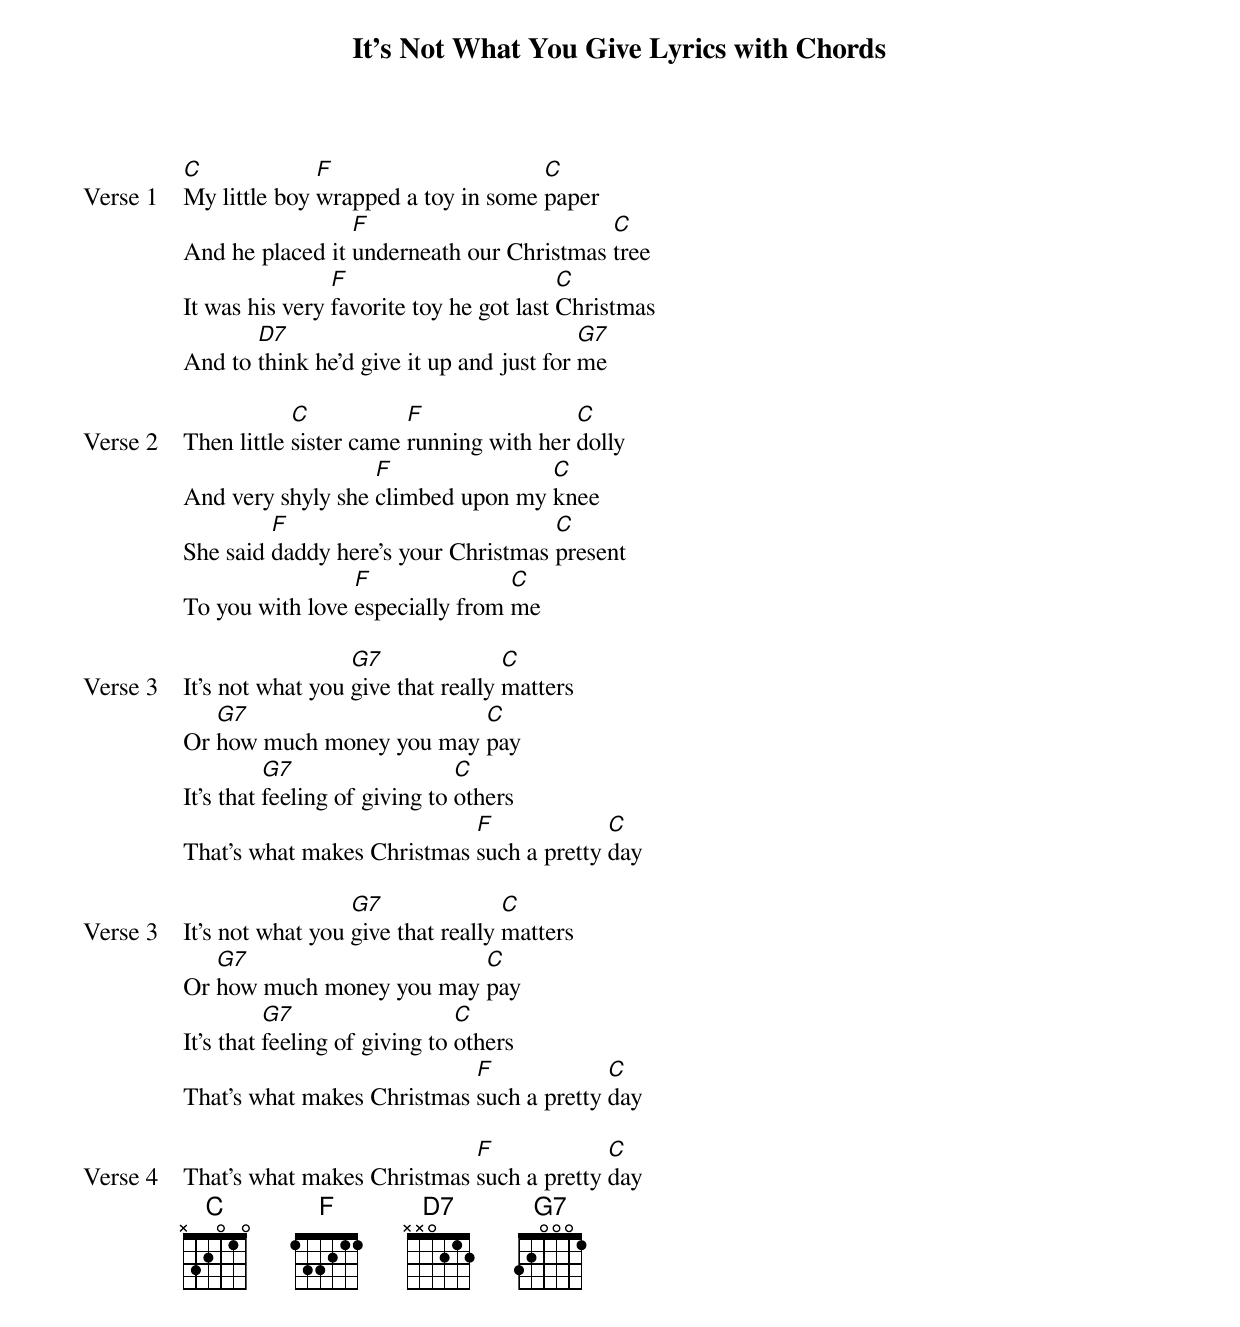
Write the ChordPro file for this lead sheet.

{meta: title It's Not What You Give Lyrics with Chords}
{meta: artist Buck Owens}
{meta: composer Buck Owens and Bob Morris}

{start_of_verse: Verse 1}
[C]My little boy [F]wrapped a toy in some [C]paper
And he placed it [F]underneath our Christmas [C]tree
It was his very [F]favorite toy he got last [C]Christmas
And to [D7]think he’d give it up and just for [G7]me
{end_of_verse}

{start_of_verse: Verse 2}
Then little [C]sister came [F]running with her [C]dolly
And very shyly she [F]climbed upon my [C]knee
She said [F]daddy here's your Christmas [C]present
To you with love [F]especially from [C]me
{end_of_verse}

{start_of_verse: Verse 3}
It's not what you [G7]give that really [C]matters
Or [G7]how much money you may [C]pay
It's that [G7]feeling of giving to [C]others
That's what makes Christmas [F]such a pretty [C]day
{end_of_verse}

{start_of_verse: Verse 3}
It's not what you [G7]give that really [C]matters
Or [G7]how much money you may [C]pay
It's that [G7]feeling of giving to [C]others
That's what makes Christmas [F]such a pretty [C]day
{end_of_verse}

{start_of_verse: Verse 4}
That's what makes Christmas [F]such a pretty [C]day
{end_of_verse}
